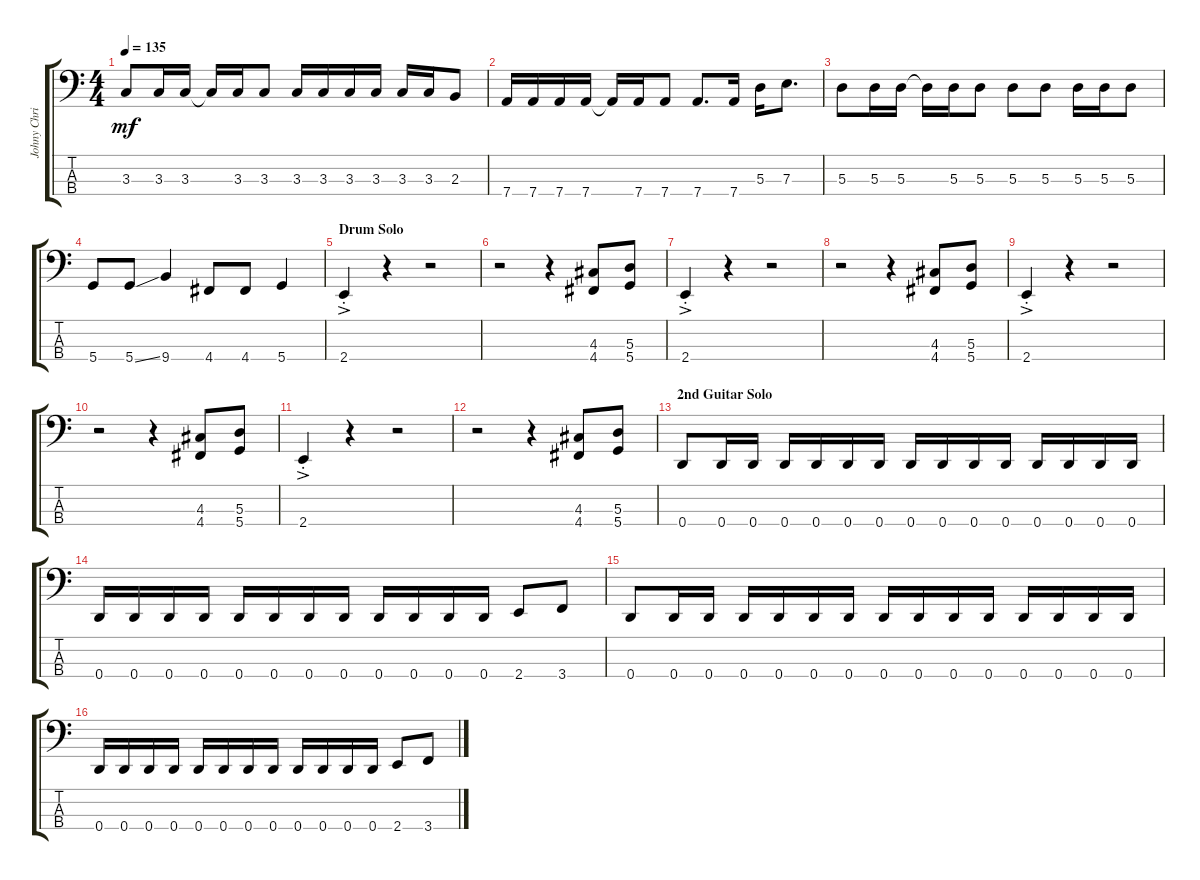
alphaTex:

\track ("Johny Christ" "Johny Chri") {instrument electricbassfinger}
\staff {score tabs}
\tuning (G2 D2 A1 D1) {hide}
\ts (4 4)
\tempo 135
\clef f4
\ks c
3.3.8{dy mf} 3.3.16 3.3.16 3.3{t}.16 3.3.16 3.3.8 3.3.16 3.3.16 3.3.16 3.3.16 3.3.16 3.3.16 2.3.8 |
7.4.16 7.4.16 7.4.16 7.4.16 7.4{t}.16 7.4.16 7.4.8 7.4.8{d} 7.4.16 5.3.16 7.3.8{d} |
5.3.8 5.3.16 5.3.16 5.3{t}.16 5.3.16 5.3.8 5.3.8 5.3.8 5.3.16 5.3.16 5.3.8 |
5.4.8 5.4{ss}.8 9.4.4 4.4.8 4.4.8 5.4.4 |
\section ("" "Drum Solo")
2.4{ac st}.4 r.4 r.2 |
r.2 r.4 (4.3 4.4).8 (5.3 5.4).8 |
2.4{ac st}.4 r.4 r.2 |
r.2 r.4 (4.3 4.4).8 (5.3 5.4).8 |
2.4{ac st}.4 r.4 r.2 |
r.2 r.4 (4.3 4.4).8 (5.3 5.4).8 |
2.4{ac st}.4 r.4 r.2 |
r.2 r.4 (4.3 4.4).8 (5.3 5.4).8 |
\section ("" "2nd Guitar Solo")
0.4.8 0.4.16 0.4.16 0.4.16 0.4.16 0.4.16 0.4.16 0.4.16 0.4.16 0.4.16 0.4.16 0.4.16 0.4.16 0.4.16 0.4.16 |
0.4.16 0.4.16 0.4.16 0.4.16 0.4.16 0.4.16 0.4.16 0.4.16 0.4.16 0.4.16 0.4.16 0.4.16 2.4.8 3.4.8 |
0.4.8 0.4.16 0.4.16 0.4.16 0.4.16 0.4.16 0.4.16 0.4.16 0.4.16 0.4.16 0.4.16 0.4.16 0.4.16 0.4.16 0.4.16 |
0.4.16 0.4.16 0.4.16 0.4.16 0.4.16 0.4.16 0.4.16 0.4.16 0.4.16 0.4.16 0.4.16 0.4.16 2.4.8 3.4.8
